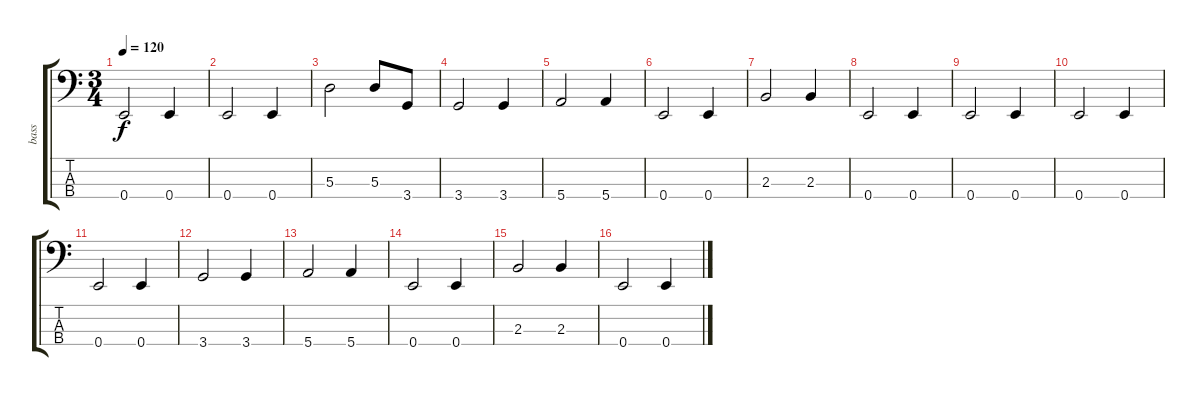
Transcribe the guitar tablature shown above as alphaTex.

\track ("bass" "bass") {instrument electricbassfinger}
\staff {score tabs}
\tuning (G2 D2 A1 E1) {hide}
\ts (3 4)
\tempo 120
\clef f4
\ks c
0.4.2{dy f} 0.4.4 |
0.4.2 0.4.4 |
5.3.2 5.3.8 3.4.8 |
3.4.2 3.4.4 |
5.4.2 5.4.4 |
0.4.2 0.4.4 |
2.3.2 2.3.4 |
0.4.2 0.4.4 |
0.4.2 0.4.4 |
0.4.2 0.4.4 |
0.4.2 0.4.4 |
3.4.2 3.4.4 |
5.4.2 5.4.4 |
0.4.2 0.4.4 |
2.3.2 2.3.4 |
0.4.2 0.4.4
